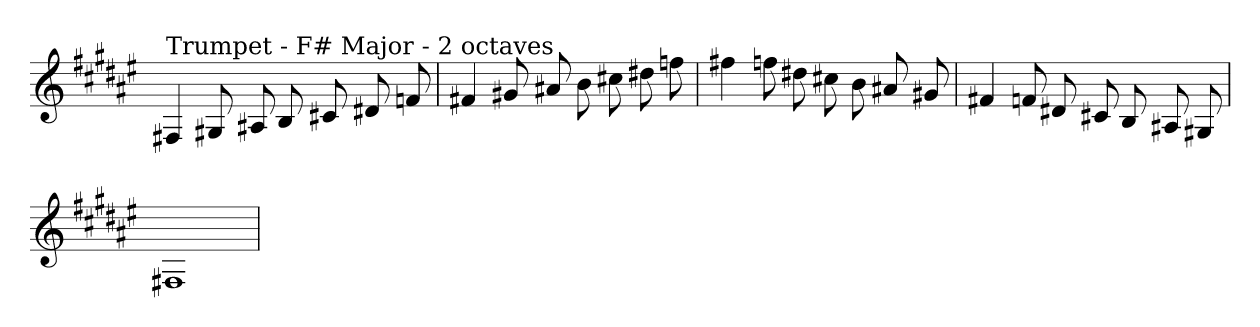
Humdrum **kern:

**kern
*part1
*staff1
*clefG2
*k[f#c#g#d#a#e#]
*F#:
=
!LO:TX:a:t=Trumpet - F# Major - 2 octaves
4F#X
8G#X
8A#X
8B
8c#X
8d#X
8f
=
4f#X
8g#X
8a#X
8b
8cc#X
8dd#X
8ff
=
4ff#X
8ff
8dd#X
8cc#X
8b
8a#X
8g#X
=
4f#X
8f
8d#X
8c#X
8B
8A#X
8G#X
=
1F#X
=
*-
